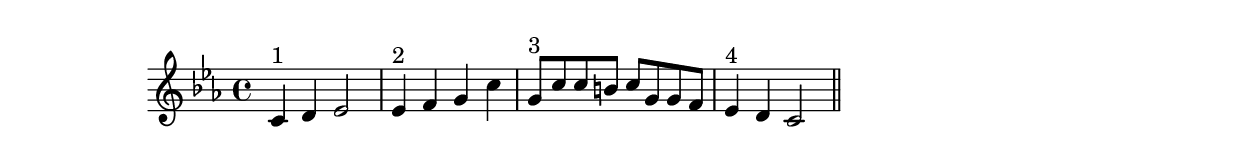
\version "2.14.0"
%{\header {
  title = "Thou Poor Bird"
  composer = "anonymous"
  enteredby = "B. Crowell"
}%}
\score{{\key c \minor
\time 4/4
%{\tempo 4=100
%}\relative c' {
  c4^\markup{"1"} d es2 | es4^\markup{"2"} f g c | g8^\markup{"3"} c c b c g g f | es4^\markup{"4"} d c2
  \bar "||"
}

}}